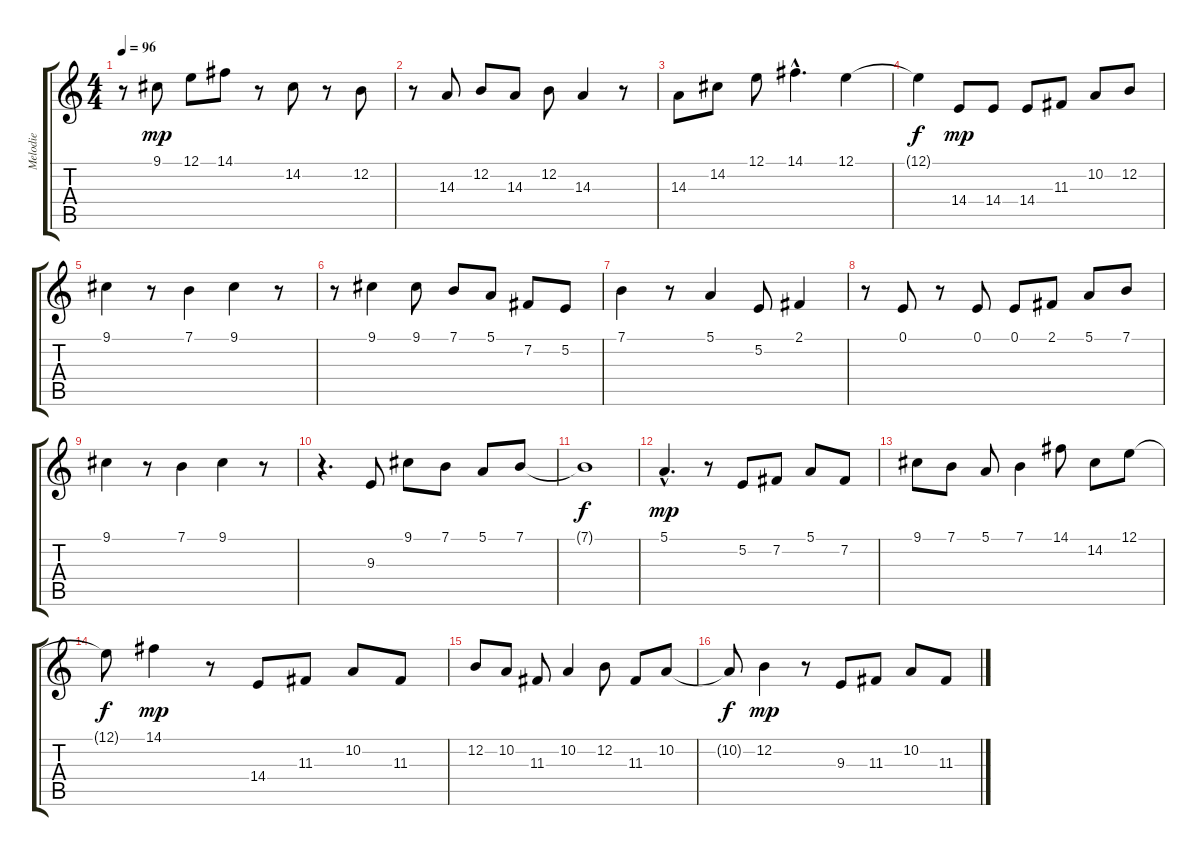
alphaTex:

\track ("Melodie" "Melodie") {instrument brasssection}
\staff {score tabs}
\tuning (E4 B3 G3 D3 A2 E2) {hide}
\ts (4 4)
\tempo 96
\clef g2
\ks c
r.8{dy mp} 9.1.8 12.1.8 14.1.8 r.8 14.2.8 r.8 12.2.8 |
r.8 14.3.8 12.2.8 14.3.8 12.2.8 14.3.4 r.8 |
14.3.8 14.2.8 12.1.8 14.1{hac}.4{d} 12.1.4 |
12.1{t}.4{dy f} 14.4.8{dy mp} 14.4.8 14.4.8 11.3.8 10.2.8 12.2.8 |
9.1.4 r.8 7.1.4 9.1.4 r.8 |
r.8 9.1.4 9.1.8 7.1.8 5.1.8 7.2.8 5.2.8 |
7.1.4 r.8 5.1.4 5.2.8 2.1.4 |
r.8 0.1.8 r.8 0.1.8 0.1.8 2.1.8 5.1.8 7.1.8 |
9.1.4 r.8 7.1.4 9.1.4 r.8 |
r.4{d} 9.3.8 9.1.8 7.1.8 5.1.8 7.1.8 |
7.1{t}.1{dy f} |
5.1{hac}.4{d dy mp} r.8 5.2.8 7.2.8 5.1.8 7.2.8 |
9.1.8 7.1.8 5.1.8 7.1.4 14.1.8 14.2.8 12.1.8 |
12.1{t}.8{dy f} 14.1.4{dy mp} r.8 14.4.8 11.3.8 10.2.8 11.3.8 |
12.2.8 10.2.8 11.3.8 10.2.4 12.2.8 11.3.8 10.2.8 |
10.2{t}.8{dy f} 12.2.4{dy mp} r.8 9.3.8 11.3.8 10.2.8 11.3.8
